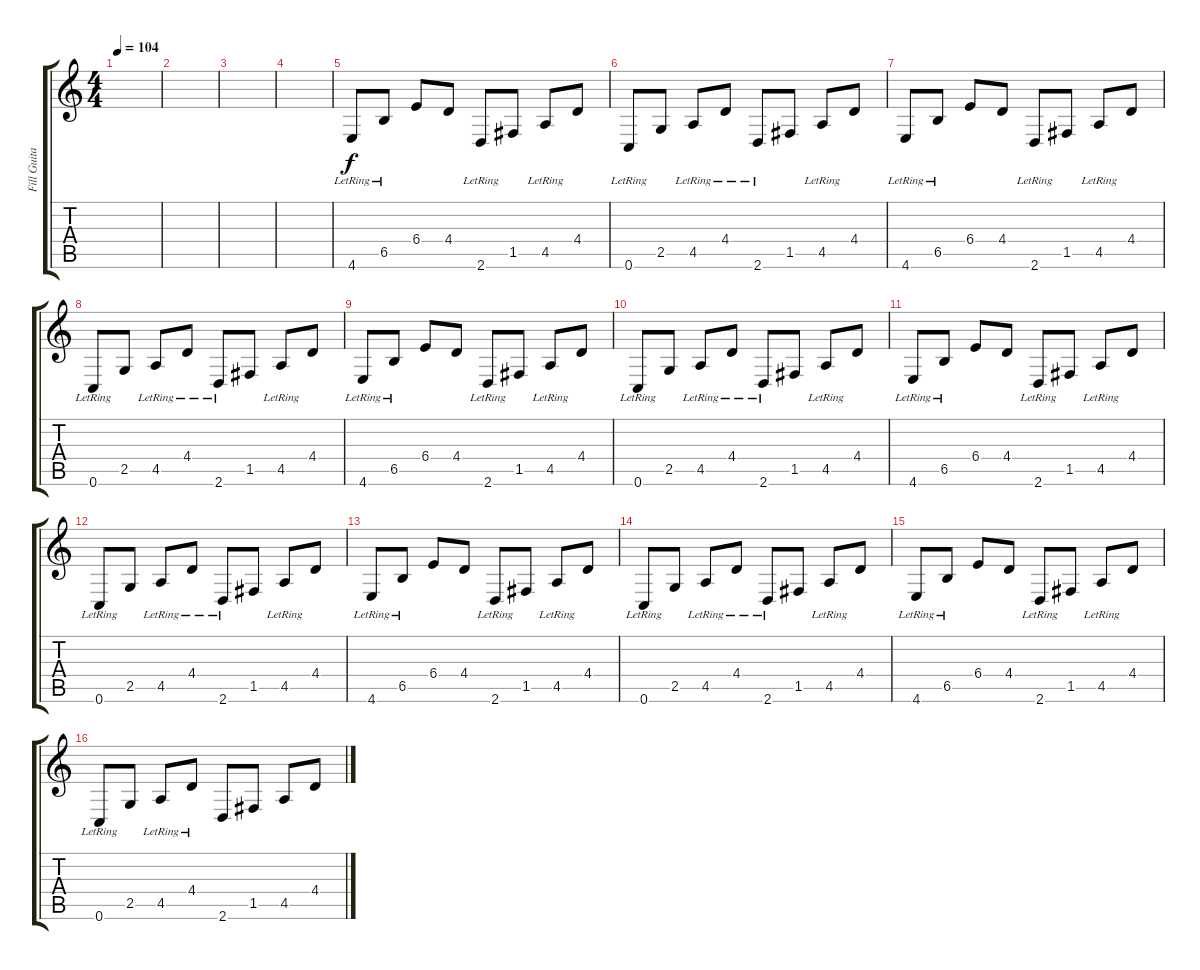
\track ("Fill Guitar" "Fill Guita") {instrument overdrivenguitar}
\staff {score tabs}
\tuning (C4 G3 Eb3 Bb2 F2 C2) {hide}
\ts (4 4)
\tempo 104
\clef g2
\ks c
|
|
|
|
4.6{lr}.8 6.5{lr}.8 6.4.8 4.4.8 2.6{lr}.8 1.5.8 4.5{lr}.8 4.4.8 |
0.6{lr}.8 2.5.8 4.5{lr}.8 4.4{lr}.8 2.6{lr}.8 1.5.8 4.5{lr}.8 4.4.8 |
4.6{lr}.8 6.5{lr}.8 6.4.8 4.4.8 2.6{lr}.8 1.5.8 4.5{lr}.8 4.4.8 |
0.6{lr}.8 2.5.8 4.5{lr}.8 4.4{lr}.8 2.6{lr}.8 1.5.8 4.5{lr}.8 4.4.8 |
4.6{lr}.8 6.5{lr}.8 6.4.8 4.4.8 2.6{lr}.8 1.5.8 4.5{lr}.8 4.4.8 |
0.6{lr}.8 2.5.8 4.5{lr}.8 4.4{lr}.8 2.6{lr}.8 1.5.8 4.5{lr}.8 4.4.8 |
4.6{lr}.8 6.5{lr}.8 6.4.8 4.4.8 2.6{lr}.8 1.5.8 4.5{lr}.8 4.4.8 |
0.6{lr}.8 2.5.8 4.5{lr}.8 4.4{lr}.8 2.6{lr}.8 1.5.8 4.5{lr}.8 4.4.8 |
4.6{lr}.8 6.5{lr}.8 6.4.8 4.4.8 2.6{lr}.8 1.5.8 4.5{lr}.8 4.4.8 |
0.6{lr}.8 2.5.8 4.5{lr}.8 4.4{lr}.8 2.6{lr}.8 1.5.8 4.5{lr}.8 4.4.8 |
4.6{lr}.8 6.5{lr}.8 6.4.8 4.4.8 2.6{lr}.8 1.5.8 4.5{lr}.8 4.4.8 |
0.6{lr}.8 2.5.8 4.5{lr}.8 4.4{lr}.8 2.6.8 1.5.8 4.5.8 4.4.8
